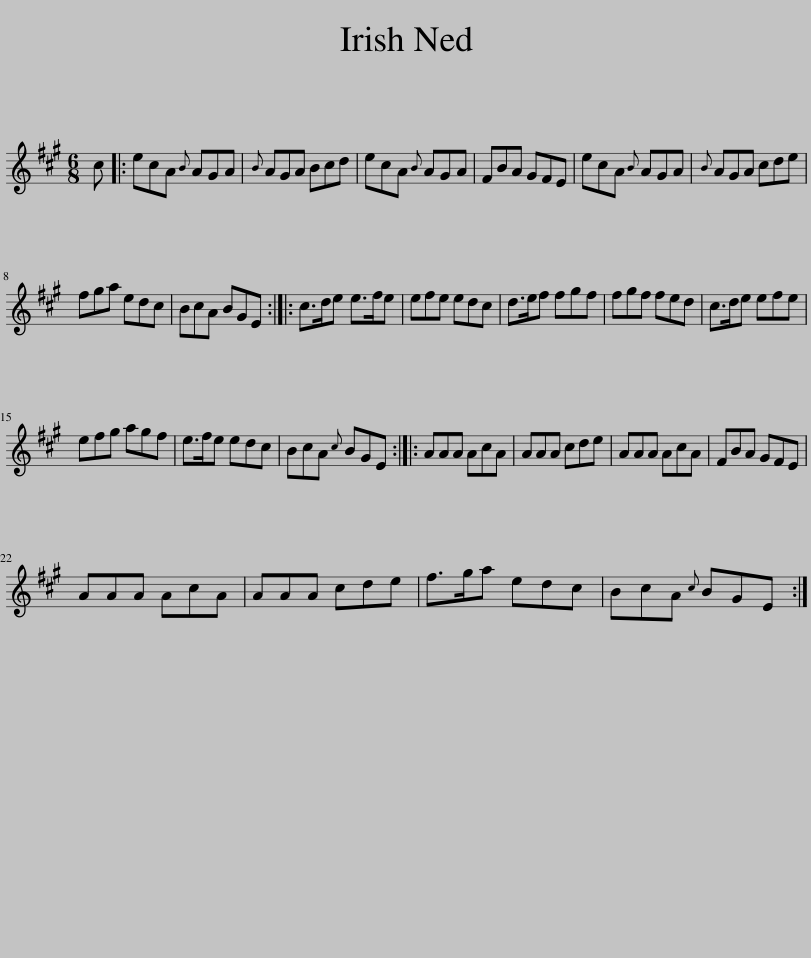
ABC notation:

X:1
L:1/8
M:6/8
I:linebreak $
K:A
V:1 treble
V:1
 c |: ecA{B} AGA |{B} AGA Bcd | ecA{B} AGA | FBA GFE | %5
 ecA{B} AGA |{B} AGA cde |$ fga edc | BcA BGE :: c>de e>fe | %10
 efe edc | d>ef fgf | fgf fed | c>de efe |$ efg agf | %15
 e>fe edc | BcA{c} BGE :: AAA AcA | AAA cde | AAA AcA | %20
 FBA GFE |$ AAA AcA | AAA cde | f>ga edc | BcA{c} BGE :| %25
